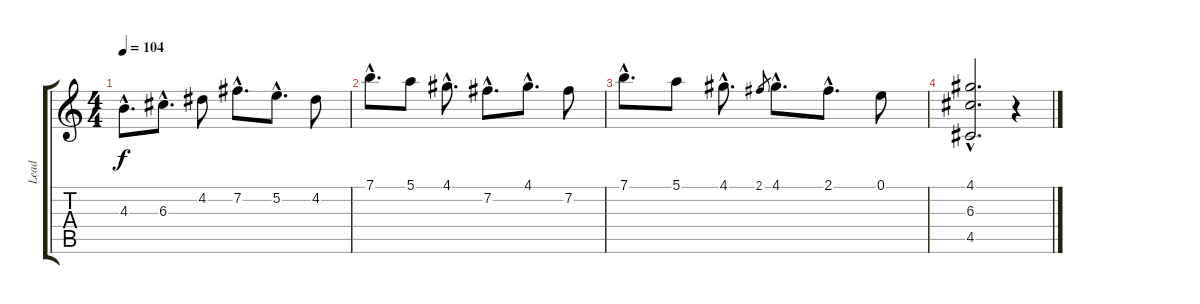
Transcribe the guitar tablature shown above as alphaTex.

\track ("Lead" "Lead") {instrument lead2sawtooth}
\staff {score tabs}
\tuning (E5 B4 G4 D4 A3 E3) {hide}
\ts (4 4)
\tempo 104
\clef g2
\ks c
4.3{hac}.8{d dy f} 6.3{hac}.8{d} 4.2.8 7.2{hac}.8{d} 5.2{hac}.8{d} 4.2.8 |
7.1{hac}.8{d} 5.1.8 4.1{hac}.8{d} 7.2{hac}.8{d} 4.1{hac}.8{d} 7.2.8 |
7.1{hac}.8{d} 5.1.8 4.1{hac}.8{d} 2.1.8{gr} 4.1{hac}.8{d} 2.1{hac}.8{d} 0.1.8 |
(4.1{hac} 6.3{hac} 4.5{hac}).2{d volume 9} r.4
